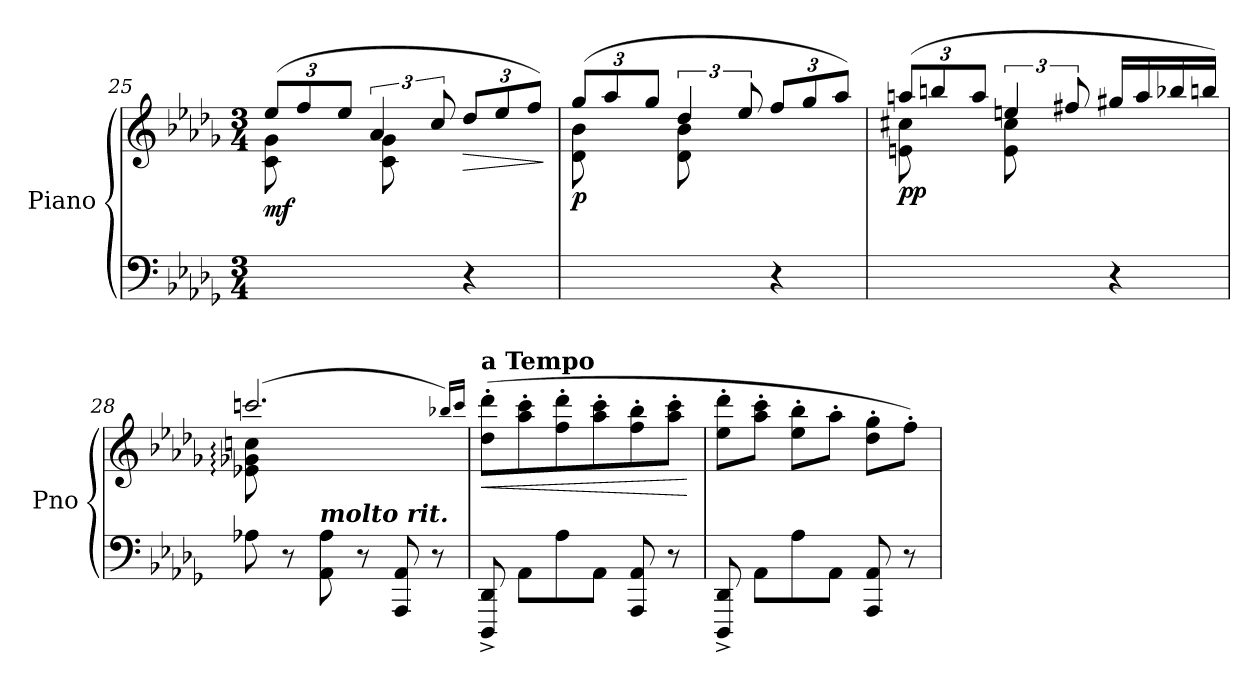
**kern	**kern	**dynam
*part1	*part1	*part1
*staff2	*staff1	*staff1/2
*I"Piano	*	*
*I'Pno	*	*
*clefF4	*clefG2	*
*k[b-e-a-d-g-]	*k[b-e-a-d-g-]	*
*M3/4	*M3/4	*
*	*Xbrackettup	*
=25	=25	=25
*	*^	*
!	!	!	!LO:DY:b
8ryy	(>12ee-/L	8c\ 8g-\L	mf
.	12ff/	.	.
8A-/J	.	8ryy	.
.	12ee-/J	.	.
*	*brackettup	*	*
8ryy	6a-/	8c\ 8g-\L	.
8A-/J	.	4.ryy	.
.	12cc/	.	.
*	*Xbrackettup	*	*
!	!	!	!LO:HP:b
4r	12dd-/L	.	>
.	12ee-/	.	.
.	12ff/J)	.	.
*	*v	*v	*
.	.	]
!!LO:LB:g=z
=26	=26	=26
*	*^	*
!	!	!	!LO:DY:b
8ryy	(>12gg-/L	8d-\ 8b-\L	p
.	12aa-/	.	.
8G-/J	.	8ryy	.
.	12gg-/J	.	.
*	*brackettup	*	*
8ryy	6dd-/	8d-\ 8b-\L	.
8G-/J	.	4.ryy	.
.	12ee-/	.	.
*	*Xbrackettup	*	*
4r	12ff/L	.	.
.	12gg-/	.	.
.	12aa-/J)	.	.
=27	=27	=27	=27
!	!	!	!LO:DY:b
8ryy	(>12aan/L	8en\ 8cc#X\L	pp
.	12bbn/	.	.
8An/J	.	8ryy	.
.	12aa/J	.	.
*	*brackettup	*	*
8ryy	6een/	8e\ 8cc#\L	.
8A/J	.	4.ryy	.
.	12ff#X/	.	.
4r	16gg#X/LL	.	.
.	16aa/	.	.
.	16bb-X/	.	.
.	16bbn/JJ)	.	.
=28	=28	=28	=28
*	*MM180	*	*
8A-X\	(>2.cccn/	8e-X\: 8g-X\: 8ccn\:	.
8r	.	8ryy	.
*	*MM108	*	*
!LO:TX:a:Bi:t=molto rit.	!	!	!
8AA-\ 8A-\	.	2ryy	.
8r	.	.	.
8AAA-/ 8AA-/	.	.	.
8r	.	.	.
*	*v	*v	*
.	16qbb-X/LL)	.
.	16qccc/JJ	.
=29	=29	=29
*	*MM198	*
!	!LO:TX:a:B:t=a Tempo	!
!	!	!LO:HP:b
8DDD-/^ 8DD-/^	(8dd-\' 8ddd-\'L	<
8AA-\L	8aa-\' 8ccc\'	.
8A-\	8ff\' 8ddd-\'	.
8AA-\J	8aa-\' 8ccc\'	.
8AAA-/ 8AA-/	8ff\' 8bb-\'	.
8r	8aa-\' 8ccc\'J	.
.	.	[
!!LO:LB:g=z
=30	=30	=30
8DDD-/^ 8DD-/^	8ee-\' 8ddd-\'L	.
8AA-\L	8aa-\' 8ccc\'J	.
8A-\	8ee-\' 8bb-\'L	.
8AA-\J	8aa-'\J	.
8AAA-/ 8AA-/	8dd-\' 8gg-\'L	.
8r	8ff'\J)	.
=	=	=
*-	*-	*-
